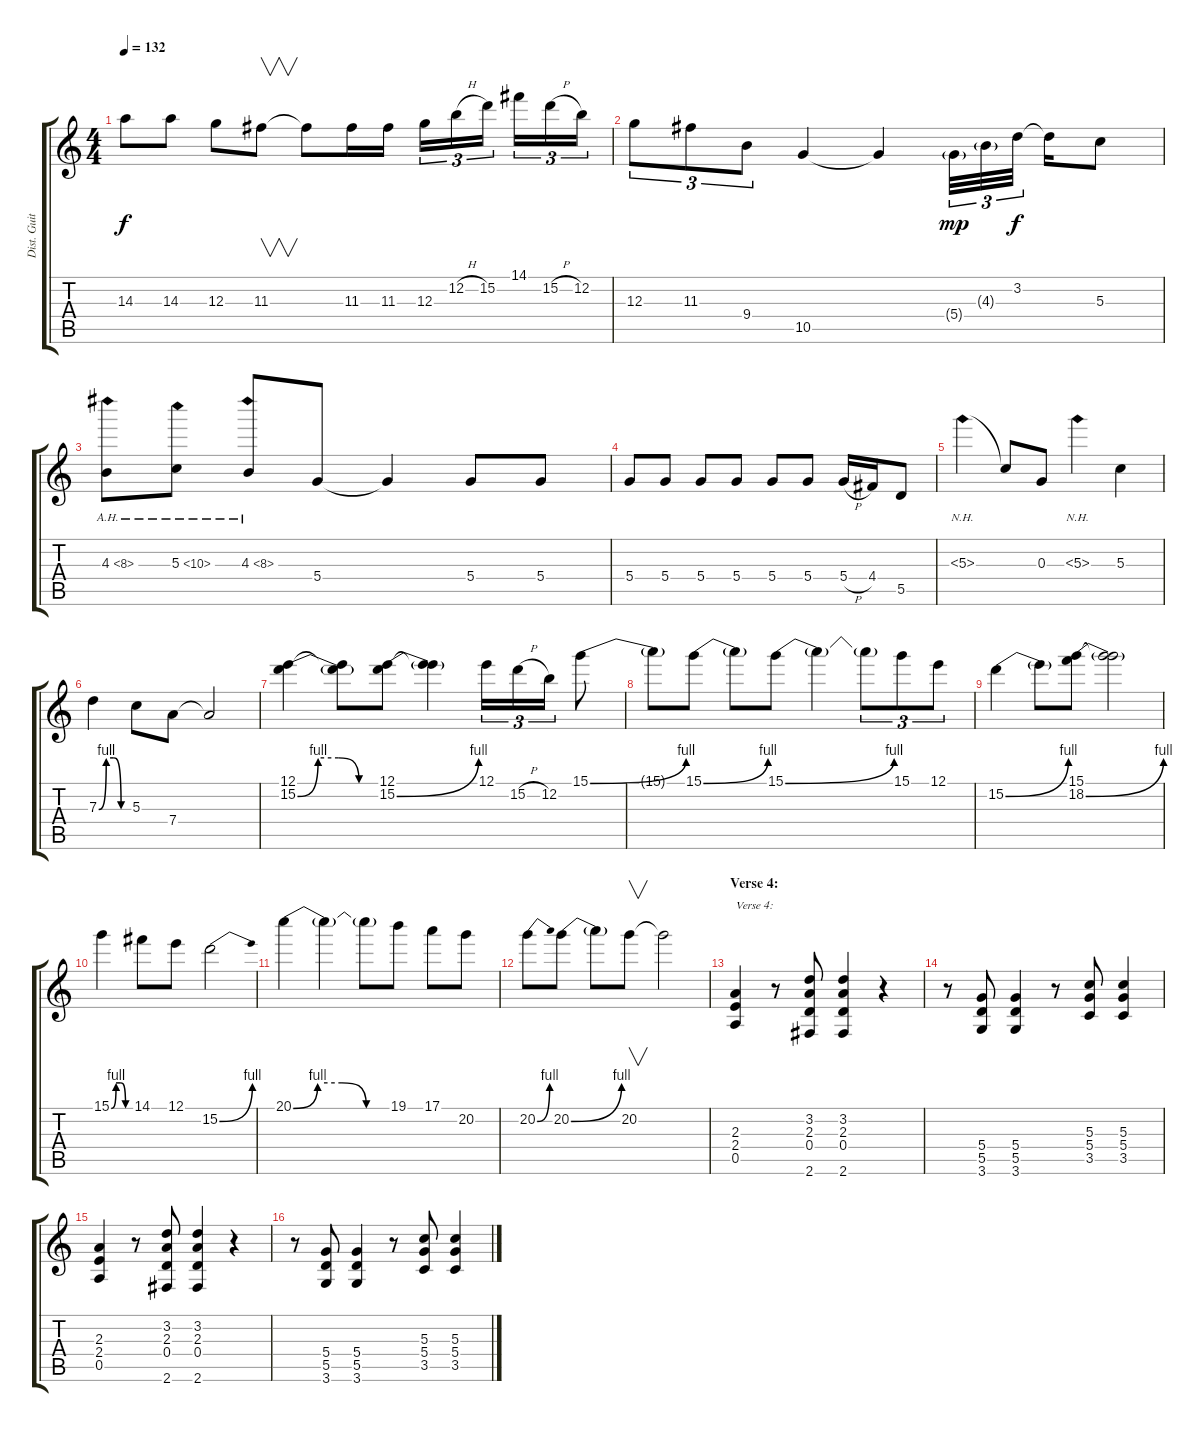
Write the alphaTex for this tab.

\track ("Dist. Guitar 1" "Dist. Guit") {instrument distortionguitar}
\staff {score tabs}
\tuning (E4 B3 G3 D3 A2 E2) {hide}
\ts (4 4)
\tempo 132
\clef g2
\ks c
14.3{t}.8{dy f} 14.3.8 12.3.8 11.3.8{v} 11.3{t}.8 11.3.16 11.3.16 12.3.16{tu (3 2)} 12.2{h}.16{tu (3 2)} 15.2.16{tu (3 2)} 14.1.16{tu (3 2)} 15.2{h}.16{tu (3 2)} 12.2.16{tu (3 2)} |
12.3.8{tu (3 2)} 11.3.8{tu (3 2)} 9.4.8{tu (3 2)} 10.5.4 10.5{t}.4 5.4{g}.32{tu (3 2) dy mp} 4.3{g}.32{tu (3 2)} 3.2.32{tu (3 2) dy f} 3.2{t}.16 5.3.8 |
4.3{ah 4}.8 5.3{ah 5}.8 4.3{ah 4}.8 5.4.8 5.4{t}.4 5.4.8 5.4.8 |
5.4.8 5.4.8 5.4.8 5.4.8 5.4.8 5.4.8 5.4{h}.16 4.4.16 5.5.8 |
5.3{nh}.4 5.3{t}.8 0.3.8 5.3{nh}.4 5.3.4 |
7.3{be (custom 0 0 15 4 30 4 45 0 60 0)}.4 5.3.8 7.4.8 7.4{t}.2 |
(12.1 15.2{be (custom 0 0 15 4 30 4 45 0 60 0)}).4 (12.1{t} 15.2{t}).8 (12.1 15.2{be (bend 0 0 60 4)}).8 (12.1{t} 15.2{t}).4 12.1.16{tu (3 2)} 15.2{h}.16{tu (3 2)} 12.2.16{tu (3 2)} 15.1{be (bend 0 0 60 4)}.8 |
15.1{t}.8 15.1{be (bend 0 0 60 4)}.8 15.1{t}.8 15.1{be (bend 0 0 60 4)}.8 15.1{t}.4 15.1{t}.8{tu (3 2)} 15.1.8{tu (3 2)} 12.1.8{tu (3 2)} |
15.2{be (bend 0 0 60 4)}.4 15.2{t}.8 (15.1 18.2{be (bend 0 0 60 4)}).8 (15.1{t} 18.2{t}).2 |
15.1{be (custom 0 0 15 4 30 4 45 0 60 0)}.4 14.1.8 12.1.8 15.2{be (bend 0 0 60 4)}.2 |
20.1{be (custom 0 0 15 4 30 4 45 0 60 0)}.4 20.1{t}.4 20.1{t}.8 19.1.8 17.1.8 20.2.8 |
20.2{be (bend 0 0 60 4)}.8 20.2{be (bend 0 0 60 4)}.8 20.2{t}.8 20.2.8{v} 20.2{t}.2 |
\section ("" "Verse 4:")
(2.3 2.4 0.5).4{txt "Verse 4:" volume 12 instrument distortionguitar} r.8 (3.2 2.3 0.4 2.6).8 (3.2 2.3 0.4 2.6).4 r.4 |
r.8 (5.4 5.5 3.6).8 (5.4 5.5 3.6).4 r.8 (5.3 5.4 3.5).8 (5.3 5.4 3.5).4 |
(2.3 2.4 0.5).4 r.8 (3.2 2.3 0.4 2.6).8 (3.2 2.3 0.4 2.6).4 r.4 |
r.8 (5.4 5.5 3.6).8 (5.4 5.5 3.6).4 r.8 (5.3 5.4 3.5).8 (5.3 5.4 3.5).4
